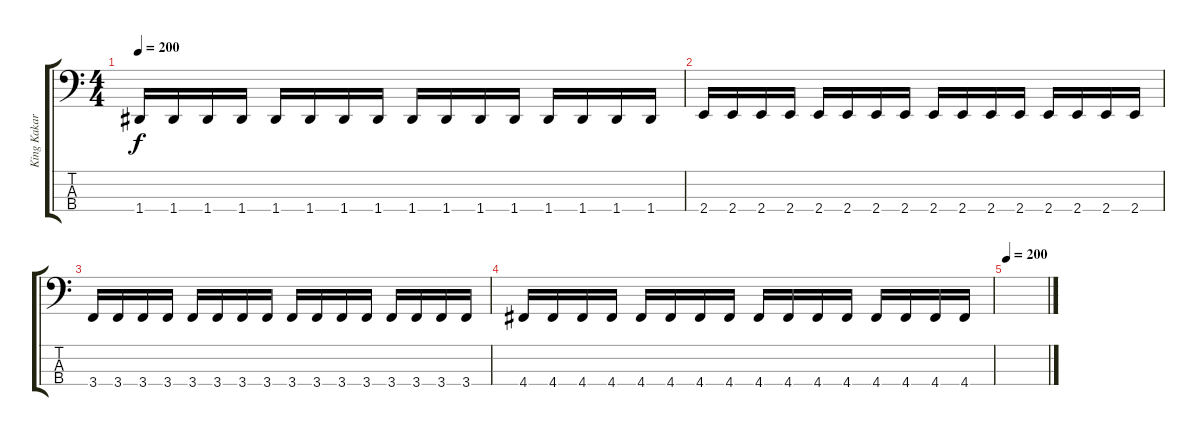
\track ("King Kakarot" "King Kakar") {instrument electricbassfinger}
\staff {score tabs}
\tuning (F2 C2 G1 D1) {hide}
\ts (4 4)
\tempo 200
\clef f4
\ks c
1.4.16{dy f} 1.4.16 1.4.16 1.4.16 1.4.16 1.4.16 1.4.16 1.4.16 1.4.16 1.4.16 1.4.16 1.4.16 1.4.16 1.4.16 1.4.16 1.4.16 |
2.4.16 2.4.16 2.4.16 2.4.16 2.4.16 2.4.16 2.4.16 2.4.16 2.4.16 2.4.16 2.4.16 2.4.16 2.4.16 2.4.16 2.4.16 2.4.16 |
3.4.16 3.4.16 3.4.16 3.4.16 3.4.16 3.4.16 3.4.16 3.4.16 3.4.16 3.4.16 3.4.16 3.4.16 3.4.16 3.4.16 3.4.16 3.4.16 |
4.4.16 4.4.16 4.4.16 4.4.16 4.4.16 4.4.16 4.4.16 4.4.16 4.4.16 4.4.16 4.4.16 4.4.16 4.4.16 4.4.16 4.4.16 4.4.16 |
\tempo 200
